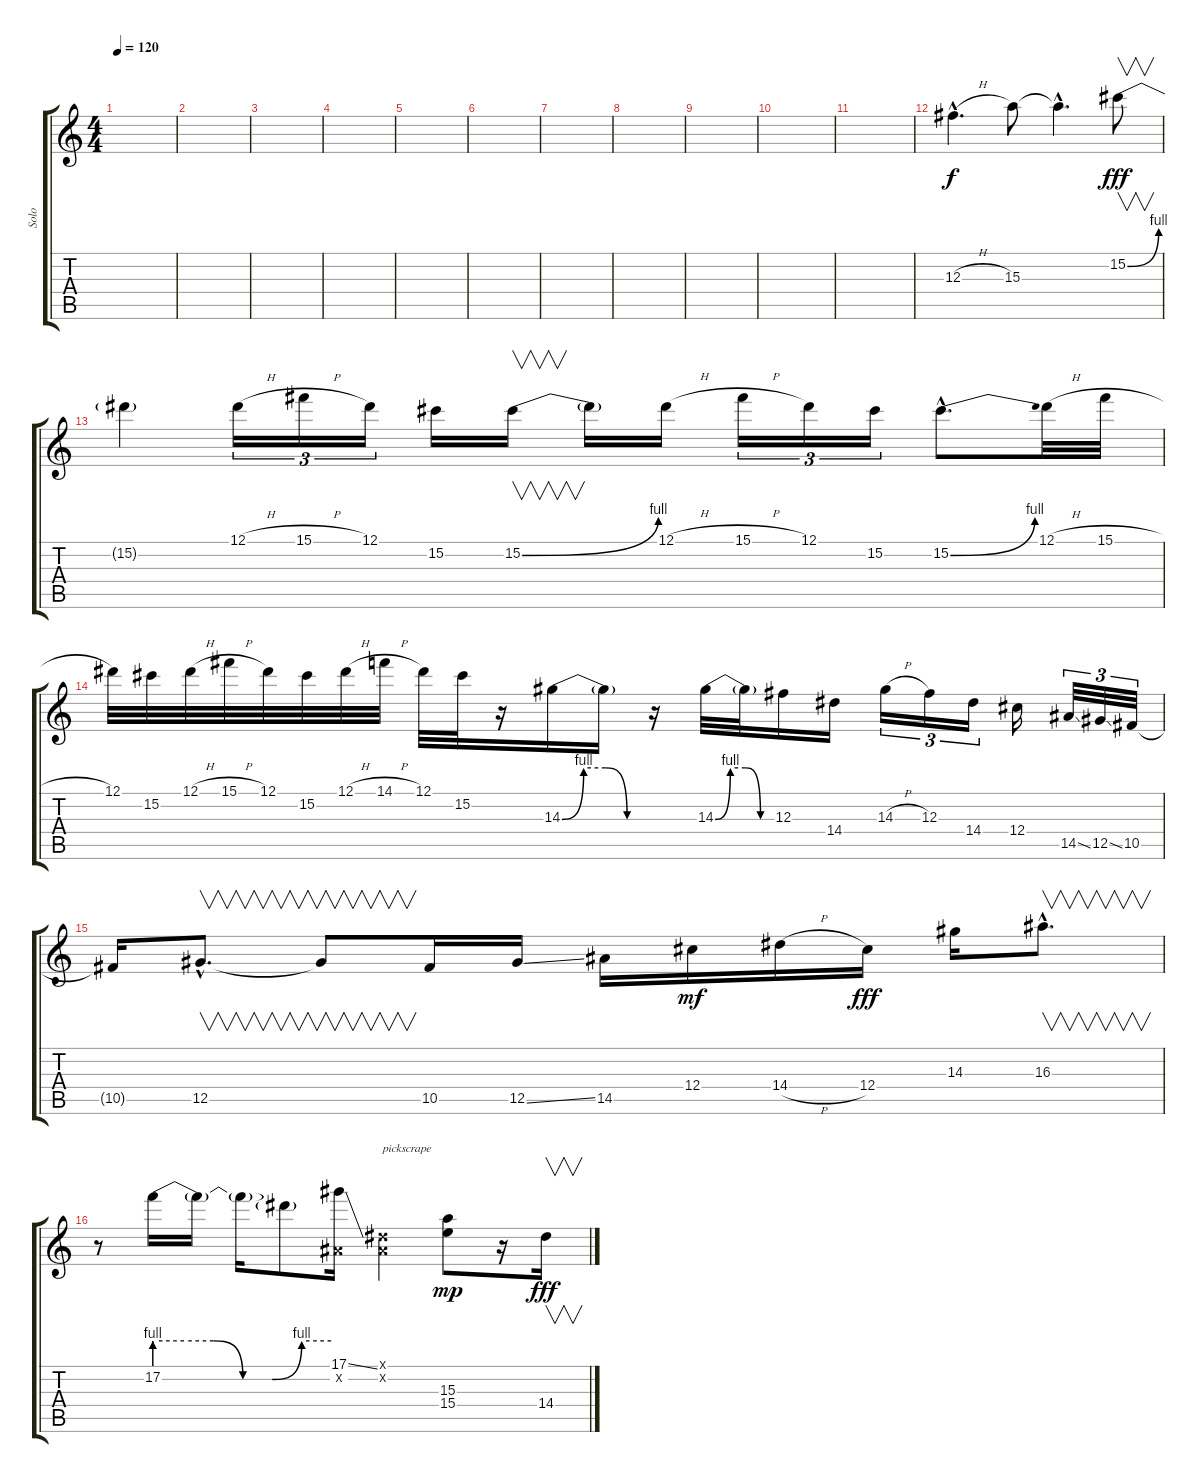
\track ("Solo" "Solo") {instrument distortionguitar}
\staff {score tabs}
\tuning (Eb4 Bb3 Gb3 Db3 Ab2 Eb2) {hide}
\ts (4 4)
\tempo 120
\clef g2
\ks c
|
|
|
|
|
|
|
|
|
|
|
12.3{h hac}.4{d} 15.3.8 15.3{hac t}.4{d} 15.2{be (bend 0 0 60 4)}.8{v dy fff} |
15.2{t}.4 12.1{h}.16{tu (3 2)} 15.1{h}.16{tu (3 2)} 12.1.16{tu (3 2)} 15.2.16 15.2{be (bend 0 0 60 4)}.16{v} 15.2{t}.16 12.1{h}.16 15.1{h}.16{tu (3 2)} 12.1.16{tu (3 2)} 15.2.16{tu (3 2)} 15.2{be (bend 0 0 60 4) hac}.8{d} 12.1{h}.32 15.1{h}.32 |
12.1.32 15.2.32 12.1{h}.32 15.1{h}.32 12.1.32 15.2.32 12.1{h}.32 14.1{h}.32 12.1.32 15.2.32 r.16 14.3{be (custom 0 0 15 4 30 4 45 0 60 0)}.16 14.3{t}.16 r.16 14.3{be (custom 0 0 15 4 30 4 45 0 60 0)}.32 14.3{t}.32 12.3.16 14.4.16 14.3{h}.16{tu (3 2)} 12.3.16{tu (3 2)} 14.4.16{tu (3 2)} 12.4.16 14.5{ss}.32{tu (3 2)} 12.5{ss}.32{tu (3 2)} 10.5.32{tu (3 2)} |
10.5{t}.16 12.5{hac}.8{v d} 12.5{t}.8{v} 10.5.16 12.5{ss}.16 14.5.16 12.4.16{dy mf} 14.4{h}.16 12.4.16{dy fff} 14.3.16 16.3{hac}.8{v d} |
r.8 17.2{be (custom 0 4 10 4 20 4 30 0 40 0 50 4 60 4)}.16 17.2{t}.16 17.2{t}.16 17.2{t}.8 (17.1{ss} 0.2{x}).16 (0.1{x} 0.2{x}).4{txt "pickscrape"} (15.3 15.4).8{dy mp} r.16 14.4.16{v dy fff}
